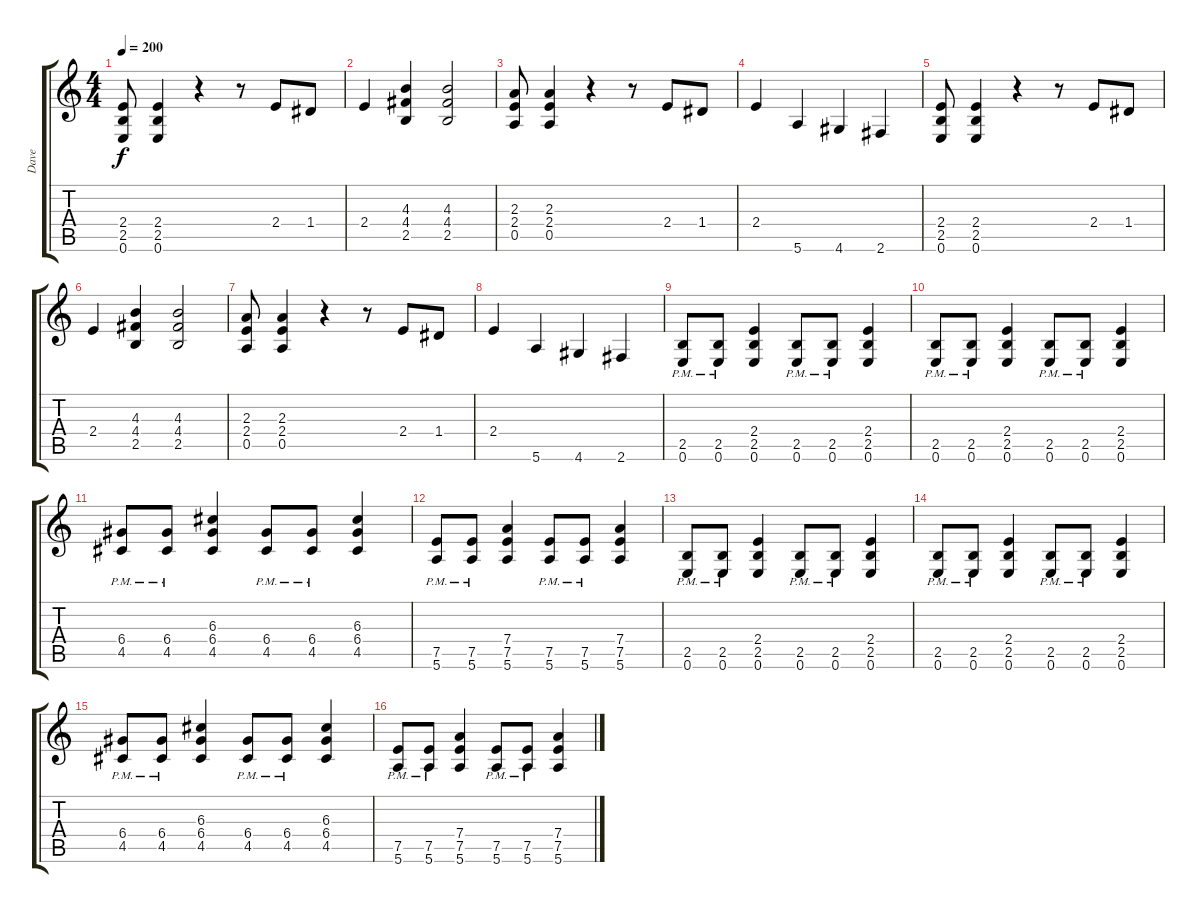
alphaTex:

\track ("Dave" "Dave") {instrument distortionguitar}
\staff {score tabs}
\tuning (E4 B3 G3 D3 A2 E2) {hide}
\ts (4 4)
\tempo 200
\clef g2
\ks c
(2.4 2.5 0.6).8{dy f} (2.4 2.5 0.6).4 r.4 r.8 2.4.8 1.4.8 |
2.4.4 (4.3 4.4 2.5).4 (4.3 4.4 2.5).2 |
(2.3 2.4 0.5).8 (2.3 2.4 0.5).4 r.4 r.8 2.4.8 1.4.8 |
2.4.4 5.6.4 4.6.4 2.6.4 |
(2.4 2.5 0.6).8 (2.4 2.5 0.6).4 r.4 r.8 2.4.8 1.4.8 |
2.4.4 (4.3 4.4 2.5).4 (4.3 4.4 2.5).2 |
(2.3 2.4 0.5).8 (2.3 2.4 0.5).4 r.4 r.8 2.4.8 1.4.8 |
2.4.4 5.6.4 4.6.4 2.6.4 |
(2.5{pm} 0.6{pm}).8 (2.5{pm} 0.6{pm}).8 (2.4 2.5 0.6).4 (2.5{pm} 0.6{pm}).8 (2.5{pm} 0.6{pm}).8 (2.4 2.5 0.6).4 |
(2.5{pm} 0.6{pm}).8 (2.5{pm} 0.6{pm}).8 (2.4 2.5 0.6).4 (2.5{pm} 0.6{pm}).8 (2.5{pm} 0.6{pm}).8 (2.4 2.5 0.6).4 |
(6.4{pm} 4.5{pm}).8 (6.4{pm} 4.5{pm}).8 (6.3 6.4 4.5).4 (6.4{pm} 4.5{pm}).8 (6.4{pm} 4.5{pm}).8 (6.3 6.4 4.5).4 |
(7.5{pm} 5.6{pm}).8 (7.5{pm} 5.6{pm}).8 (7.4 7.5 5.6).4 (7.5{pm} 5.6{pm}).8 (7.5{pm} 5.6{pm}).8 (7.4 7.5 5.6).4 |
(2.5{pm} 0.6{pm}).8 (2.5{pm} 0.6{pm}).8 (2.4 2.5 0.6).4 (2.5{pm} 0.6{pm}).8 (2.5{pm} 0.6{pm}).8 (2.4 2.5 0.6).4 |
(2.5{pm} 0.6{pm}).8 (2.5{pm} 0.6{pm}).8 (2.4 2.5 0.6).4 (2.5{pm} 0.6{pm}).8 (2.5{pm} 0.6{pm}).8 (2.4 2.5 0.6).4 |
(6.4{pm} 4.5{pm}).8 (6.4{pm} 4.5{pm}).8 (6.3 6.4 4.5).4 (6.4{pm} 4.5{pm}).8 (6.4{pm} 4.5{pm}).8 (6.3 6.4 4.5).4 |
(7.5{pm} 5.6{pm}).8 (7.5{pm} 5.6{pm}).8 (7.4 7.5 5.6).4 (7.5{pm} 5.6{pm}).8 (7.5{pm} 5.6{pm}).8 (7.4 7.5 5.6).4
